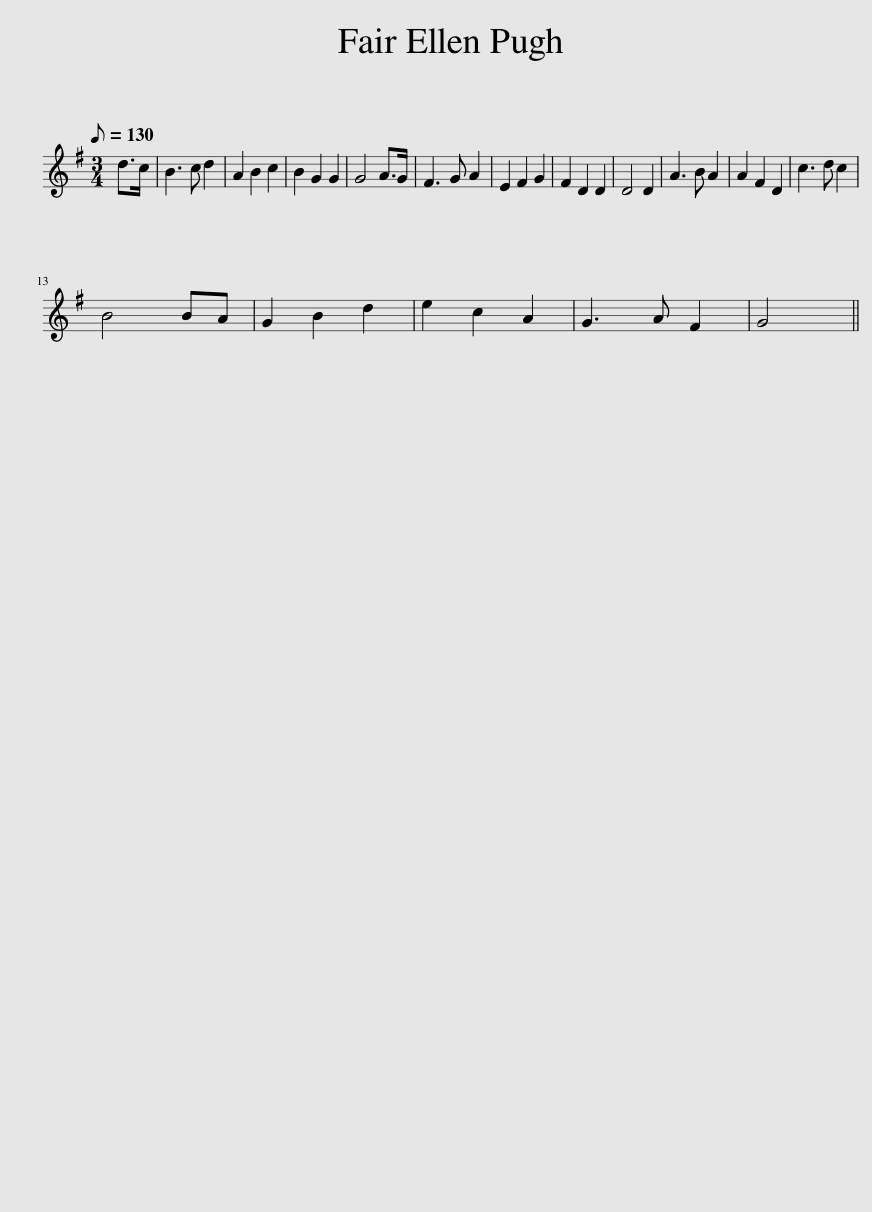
X:1
L:1/8
Q:1/8=130
M:3/4
I:linebreak $
K:G
V:1 treble
V:1
 d>c | B3 c d2 | A2 B2 c2 | B2 G2 G2 | G4 A>G | %5
 F3 G A2 | E2 F2 G2 | F2 D2 D2 | D4 D2 | A3 B A2 | %10
 A2 F2 D2 | c3 d c2 |$ B4 BA | G2 B2 d2 | e2 c2 A2 | %15
 G3 A F2 | G4 || %17
